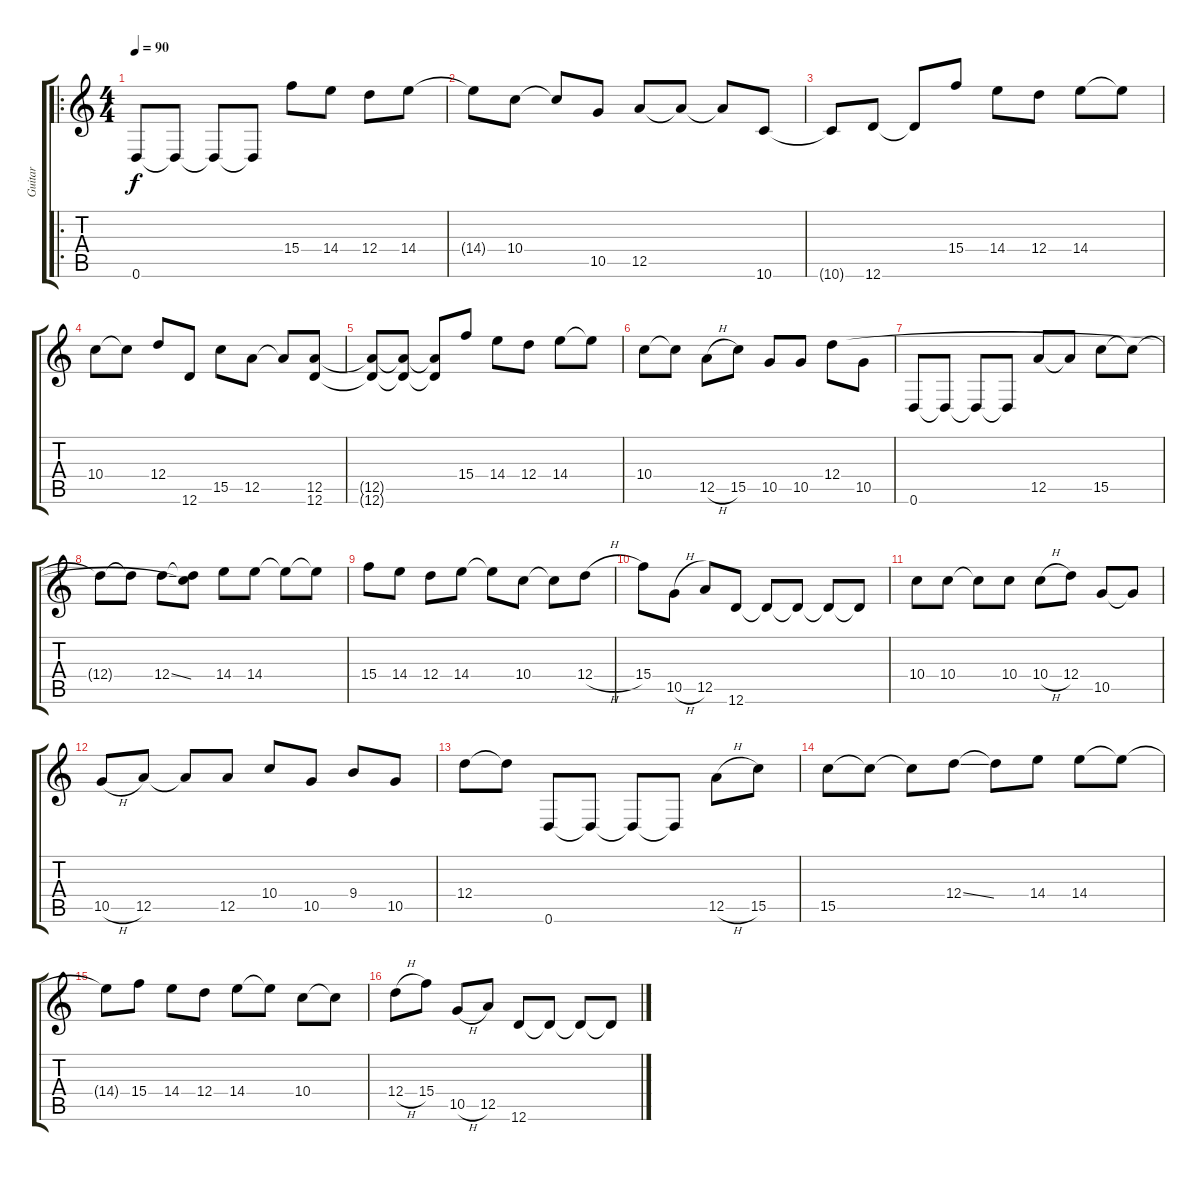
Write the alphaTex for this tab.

\track ("Guitar" "Guitar") {instrument distortionguitar}
\staff {score tabs}
\tuning (E4 B3 G3 D3 A2 D2) {hide}
\ro
\ts (4 4)
\tempo 90
\clef g2
\ks c
0.6.8{dy f instrument tremolostrings} 0.6{t}.8 0.6{t}.8 0.6{t}.8 15.4.8 14.4.8 12.4.8 14.4.8 |
14.4{t}.8 10.4.8 10.4{t}.8 10.5.8 12.5.8 12.5{t}.8 12.5{t}.8 10.6.8 |
10.6{t}.8 12.6.8 12.6{t}.8 15.4.8 14.4.8 12.4.8 14.4.8 14.4{t}.8 |
10.4.8 10.4{t}.8 12.4.8 12.6.8 15.5.8 12.5.8 12.5{t}.8 (12.5 12.6).8 |
(12.5{t} 12.6{t}).8 (12.5{t} 12.6{t}).8 (12.5{t} 12.6{t}).8 15.4.8 14.4.8 12.4.8 14.4.8 14.4{t}.8 |
10.4.8 10.4{t}.8 12.5{h}.8 15.5.8 10.5.8 10.5.8 12.4.8 10.5.8 |
0.6.8 0.6{t}.8 0.6{t}.8 0.6{t}.8 12.5.8 12.5{t}.8 15.5.8 15.5{t}.8 |
12.4{t}.8 12.4{t}.8 12.4{ss}.8 (12.4{t} 15.5{t}).8 14.4.8 14.4.8 14.4{t}.8 14.4{t}.8 |
15.4.8 14.4.8 12.4.8 14.4.8 14.4{t}.8 10.4.8 10.4{t}.8 12.4{h}.8 |
15.4.8 10.5{h}.8 12.5.8 12.6.8 12.6{t}.8 12.6{t}.8 12.6{t}.8 12.6{t}.8 |
10.4.8 10.4.8 10.4{t}.8 10.4.8 10.4{h}.8 12.4.8 10.5.8 10.5{t}.8 |
10.5{h}.8 12.5.8 12.5{t}.8 12.5.8 10.4.8 10.5.8 9.4.8 10.5.8 |
12.4.8 12.4{t}.8 0.6.8 0.6{t}.8 0.6{t}.8 0.6{t}.8 12.5{h}.8 15.5.8 |
15.5.8 15.5{t}.8 15.5{t}.8 12.4{ss}.8 12.4{t}.8 14.4.8 14.4.8 14.4{t}.8 |
14.4{t}.8 15.4.8 14.4.8 12.4.8 14.4.8 14.4{t}.8 10.4.8 10.4{t}.8 |
12.4{h}.8 15.4.8 10.5{h}.8 12.5.8 12.6.8 12.6{t}.8 12.6{t}.8 12.6{t}.8
